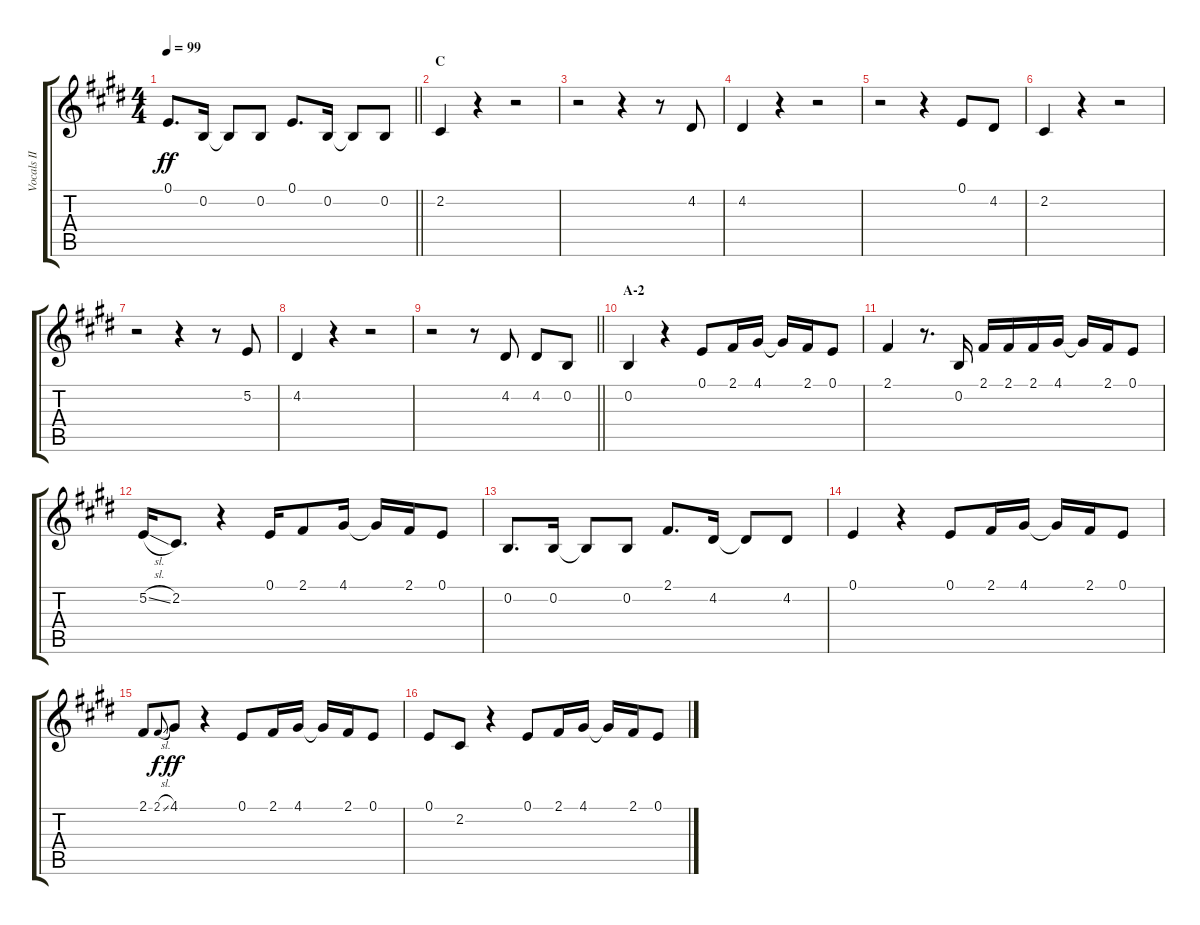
\track ("Vocals II" "Vocals II") {instrument voiceoohs}
\staff {score tabs}
\tuning (E4 B3 G3 D3 A2 E2) {hide}
\ts (4 4)
\tempo 99
\clef g2
\barLineRight lightlight
\ks e
0.1.8{d dy ff} 0.2.16 0.2{t}.8 0.2.8 0.1.8{d} 0.2.16 0.2{t}.8 0.2.8 |
\section ("" "C")
2.2.4 r.4 r.2 |
r.2 r.4 r.8 4.2.8 |
4.2.4 r.4 r.2 |
r.2 r.4 0.1.8 4.2.8 |
2.2.4 r.4 r.2 |
r.2 r.4 r.8 5.2.8 |
4.2.4 r.4 r.2 |
\barLineRight lightlight
r.2 r.8 4.2.8 4.2.8 0.2.8 |
\section ("" "A-2")
0.2.4 r.4 0.1.8 2.1.16 4.1.16 4.1{t}.16 2.1.16 0.1.8 |
2.1.4 r.8{d} 0.2.16 2.1.16 2.1.16 2.1.16 4.1.16 4.1{t}.16 2.1.16 0.1.8 |
5.2{sl}.16 2.2.8{d} r.4 0.1.16 2.1.8 4.1.16 4.1{t}.16 2.1.16 0.1.8 |
0.2.8{d} 0.2.16 0.2{t}.8 0.2.8 2.1.8{d} 4.2.16 4.2{t}.8 4.2.8 |
0.1.4 r.4 0.1.8 2.1.16 4.1.16 4.1{t}.16 2.1.16 0.1.8 |
2.1.8 2.1{sl}.8{gr onbeat dy f} 4.1.8{dy ff} r.4 0.1.8 2.1.16 4.1.16 4.1{t}.16 2.1.16 0.1.8 |
0.1.8 2.2.8 r.4 0.1.8 2.1.16 4.1.16 4.1{t}.16 2.1.16 0.1.8
